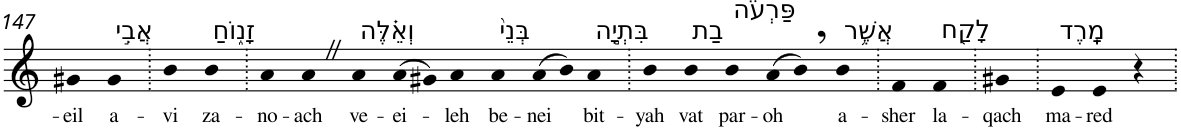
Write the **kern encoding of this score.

**kern	**text
*part1	*part1
*staff1	*staff1
*I"Piano	*
*I'Pno	*
!!LO:PB:g=z
*clefG2	*
*k[]	*
=147	=147
!	!LO:LY:b
4g#X	-eil
!LO:TX:a:t=אֲבִ֣י	!
!	!LO:LY:b
4g#	a-
=148.	=148.
!	!LO:LY:b
4b	-vi
!LO:TX:a:t=זָנ֑וֹחַ	!
!	!LO:LY:b
4b	za-
=149.	=149.
!	!LO:LY:b
4a	-no-
!	!LO:LY:b
4aZ	-ach
!LO:TX:a:t=וְאֵ֗לֶּה	!
!	!LO:LY:b
4a	ve-
!	!LO:LY:b
(>8a	-ei-
8g#X)	.
!	!LO:LY:b
4a	-leh
!LO:TX:a:t=בְּנֵי֙	!
!	!LO:LY:b
4a	be-
!	!LO:LY:b
(>8a	-nei
8b)	.
!LO:TX:a:t=בִּתְיָ֣ה	!
!	!LO:LY:b
4a	bit-
=150.	=150.
!	!LO:LY:b
4b	-yah
!LO:TX:a:t=בַת	!
!	!LO:LY:b
4b	vat
!LO:TX:a:t=פַּרְעֹ֔ה	!
!	!LO:LY:b
4b	par-
!	!LO:LY:b
(>8a	-oh
8b,)	.
!LO:TX:a:t=אֲשֶׁ֥ר	!
!	!LO:LY:b
4b	a-
=151.	=151.
!	!LO:LY:b
4f	-sher
!LO:TX:a:t=לָקַ֖ח	!
!	!LO:LY:b
4f	la-
=152.	=152.
!	!LO:LY:b
4g#X	-qach
=153.	=153.
!LO:TX:a:t=מָֽרֶד	!
!	!LO:LY:b
4e	ma-
!	!LO:LY:b
4e	-red
4r	.
=.	=.
*-	*-
